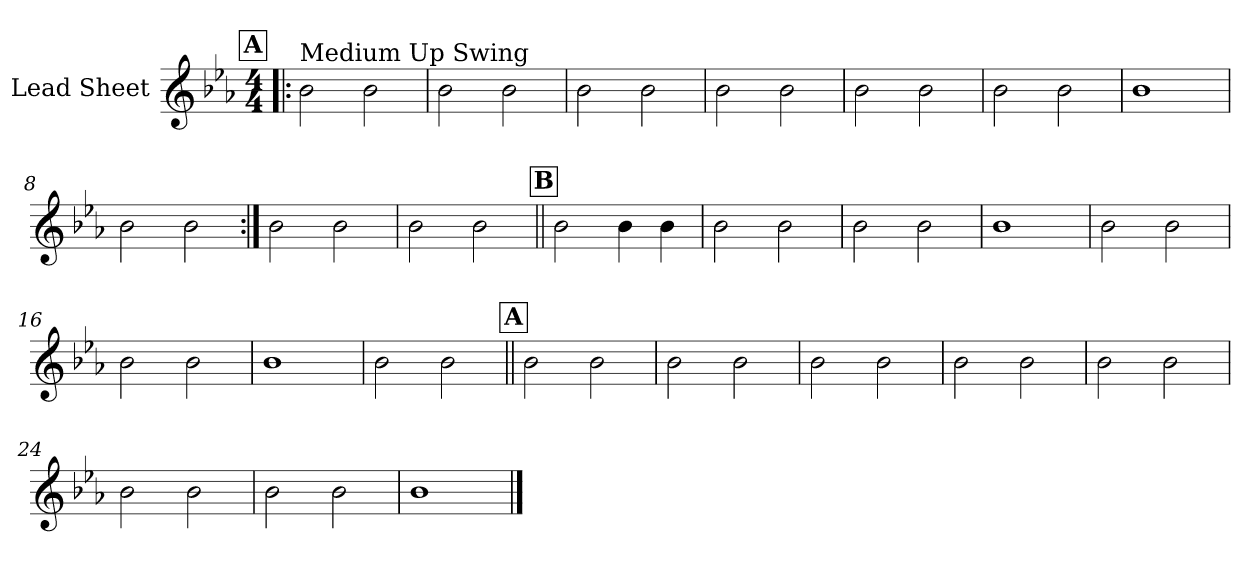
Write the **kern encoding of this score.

**kern
*part1
*staff1
*I"Lead Sheet
*clefG2
*k[b-e-a-]
*E-:
*M4/4
!!LO:REH:place=s1:a:fs=14:t=A
=1!|:
!LO:TX:a:t=Medium Up Swing
2b-\
2b-\
=2
2b-\
2b-\
=3
2b-\
2b-\
=4
2b-\
2b-\
!!LO:LB:g=z
=5
2b-\
2b-\
=6
2b-\
2b-\
=7
1b-
=8
2b-\
2b-\
!!LO:LB:g=z
=9:|!
2b-\
2b-\
=10
2b-\
2b-\
!!LO:LB:g=z
!!LO:REH:place=s1:a:fs=14:t=B
=11||
2b-\
4b-\
4b-\
=12
2b-\
2b-\
=13
2b-\
2b-\
=14
1b-
!!LO:LB:g=z
=15
2b-\
2b-\
=16
2b-\
2b-\
=17
1b-
=18
2b-\
2b-\
!!LO:LB:g=z
!!LO:REH:place=s1:a:fs=14:t=A
=19||
2b-\
2b-\
=20
2b-\
2b-\
=21
2b-\
2b-\
=22
2b-\
2b-\
!!LO:LB:g=z
=23
2b-\
2b-\
=24
2b-\
2b-\
=25
2b-\
2b-\
=26
1b-
==
*-
